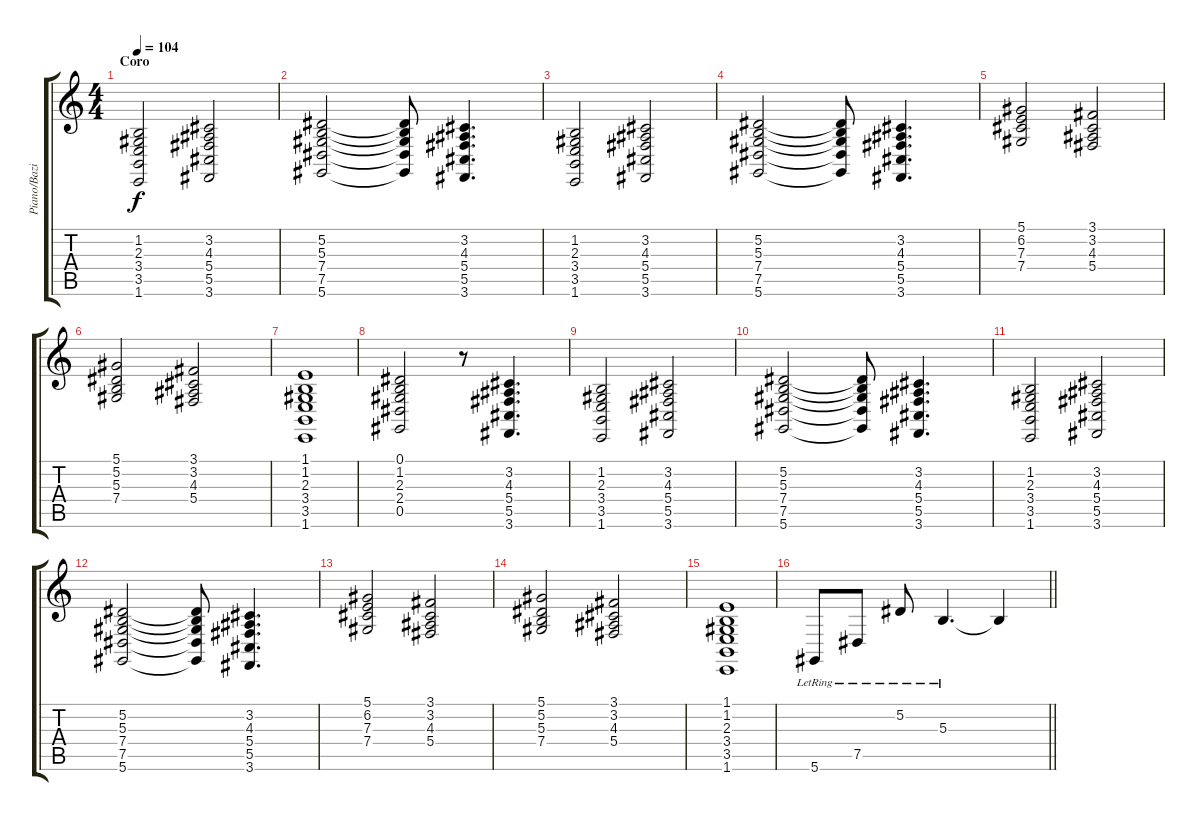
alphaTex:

\track ("Piano/Bazie (Guitarra)" "Piano/Bazi") {instrument acousticgrandpiano}
\staff {score tabs}
\tuning (Eb4 Bb3 Gb3 Db3 Ab2 Eb2) {hide}
\ts (4 4)
\section ("" "Coro")
\tempo 104
\clef g2
\ks c
(1.2 2.3 3.4 3.5 1.6).2{dy f volume 12 instrument electricguitarjazz} (3.2 4.3 5.4 5.5 3.6).2 |
(5.2 5.3 7.4 7.5 5.6).2 (5.2{t} 5.3{t} 7.4{t} 7.5{t} 5.6{t}).8 (3.2 4.3 5.4 5.5 3.6).4{d} |
(1.2 2.3 3.4 3.5 1.6).2{volume 12} (3.2 4.3 5.4 5.5 3.6).2 |
(5.2 5.3 7.4 7.5 5.6).2 (5.2{t} 5.3{t} 7.4{t} 7.5{t} 5.6{t}).8 (3.2 4.3 5.4 5.5 3.6).4{d} |
(5.1 6.2 7.3 7.4).2 (3.1 3.2 4.3 5.4).2 |
(5.1 5.2 5.3 7.4).2 (3.1 3.2 4.3 5.4).2 |
(1.1 1.2 2.3 3.4 3.5 1.6).1 |
(0.1 1.2 2.3 2.4 0.5).2 r.8 (3.2 4.3 5.4 5.5 3.6).4{d} |
(1.2 2.3 3.4 3.5 1.6).2{volume 12 instrument electricguitarjazz} (3.2 4.3 5.4 5.5 3.6).2 |
(5.2 5.3 7.4 7.5 5.6).2 (5.2{t} 5.3{t} 7.4{t} 7.5{t} 5.6{t}).8 (3.2 4.3 5.4 5.5 3.6).4{d} |
(1.2 2.3 3.4 3.5 1.6).2{volume 12} (3.2 4.3 5.4 5.5 3.6).2 |
(5.2 5.3 7.4 7.5 5.6).2 (5.2{t} 5.3{t} 7.4{t} 7.5{t} 5.6{t}).8 (3.2 4.3 5.4 5.5 3.6).4{d} |
(5.1 6.2 7.3 7.4).2 (3.1 3.2 4.3 5.4).2 |
(5.1 5.2 5.3 7.4).2 (3.1 3.2 4.3 5.4).2 |
(1.1 1.2 2.3 3.4 3.5 1.6).1 |
\barLineRight lightlight
5.6{lr}.8 7.5{lr}.8 5.2{lr}.8 5.3{lr}.4{d} 5.3{t}.4
